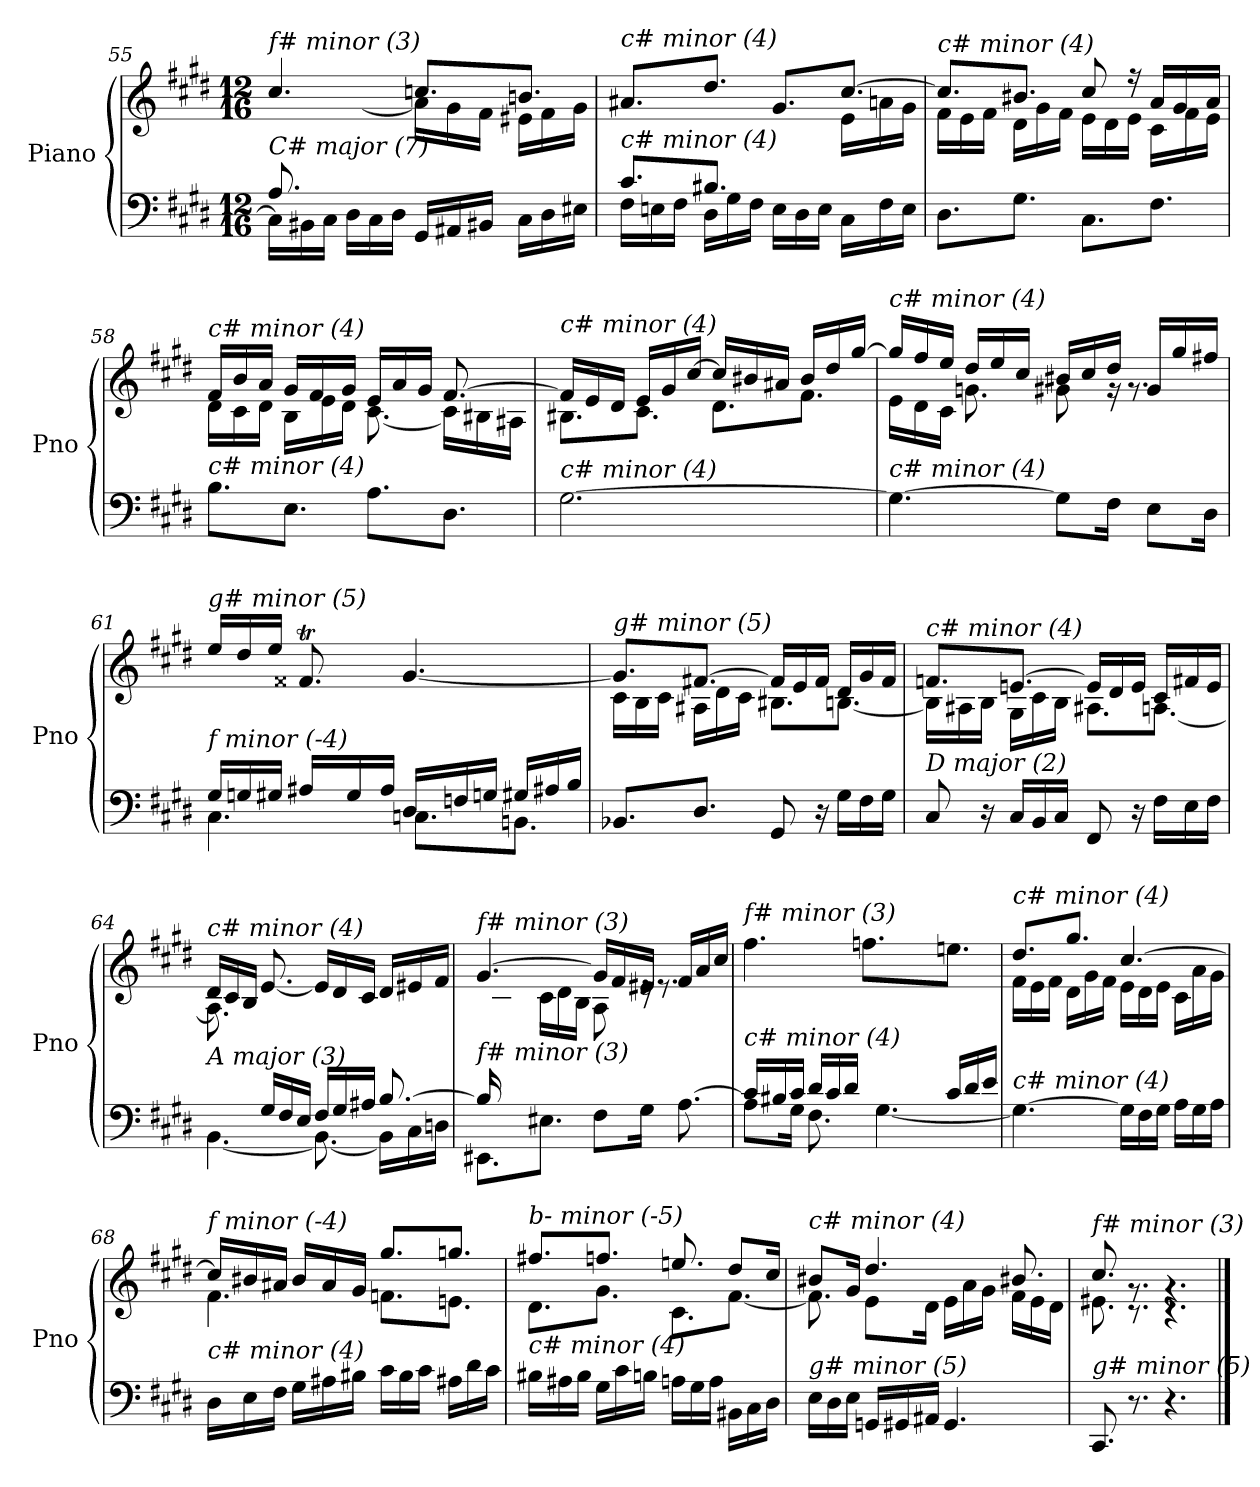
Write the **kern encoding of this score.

**kern	**kern
*part1	*part1
*staff2	*staff1
*I"Piano	*
*I'Pno	*
!!LO:LB:g=z
*clefF4	*clefG2
*k[f#c#g#d#]	*k[f#c#g#d#]
*M12/16	*M12/16
=55	=55
*^	*^
*	*^	*	*^
!	!	!	!LO:TX:i:t=f# minor (3)	!	!
!LO:TX:i:t=C# major (7)	!	!	!	!	!
8.A/L	8.ryy	16C#\LL]	4.cc#/	8.ryy	8.ryy
.	.	16BB#X\	.	.	.
.	.	16C#\JJ	.	.	.
2ryy	16D#\LL	2ryy	.	[8.a\J	2ryy
.	16C#\	.	.	.	.
.	16D#\JJ	.	.	.	.
.	16GG#/LL	.	8.ccni/L	16a\LL]	.
.	16AA#X/	.	.	16g#\	.
.	16BB#X/JJ	.	.	16f#\JJ	.
.	16C#\LL	.	8.bn/J	16e#X\LL	.
.	16D#\	.	.	16f#\	.
16ryy	16E#X\JJ	16ryy	.	16g#\JJ	16ryy
=56	=56	=56	=56	=56	=56
!	!	!	!LO:TX:i:t=c# minor (4)	!	!
!LO:TX:i:t=c# minor (4)	!	!	!	!	!
*	*v	*v	*	*	*
*	*	*	*v	*v
8.c#/L	16F#\LL	8.a#X/L	4.ryy
.	16En\	.	.
.	16F#\JJ	.	.
8.B#X/J	16D#\LL	8.dd#/J	.
.	16G#\	.	.
.	16F#\JJ	.	.
4.ryy	16E\LL	8.g#/L	16g#\LLyy
.	16D#\	.	16f#\
.	16E\JJ	.	16g#\JJ
.	16C#\LL	[8.cc#/J	16e\LL
.	16F#\	.	16an\
.	16E\JJ	.	16g#\JJ
=57	=57	=57	=57
!	!	!LO:TX:i:t=c# minor (4)	!
!LO:TX:i:t=c# minor (4)	!	!	!
*v	*v	*	*
8.D#\L	8.cc#/L]	16f#\LL
.	.	16e\
.	.	16f#\JJ
8.G#\J	8.b#X/J	16d#\LL
.	.	16g#\
.	.	16f#\JJ
8.C#\L	8cc#/	16e\LL
.	.	16d#\
.	16r	16e\JJ
8.F#\J	16a/LL	16c#\LL
.	16g#/	16f#\
.	16a/JJ	16e\JJ
!!LO:LB:g=z	!!
=58	=58	=58
!	!LO:TX:i:t=c# minor (4)	!
!LO:TX:i:t=c# minor (4)	!	!
8.B\L	16f#/LL	16d#\LL
.	16b/	16c#\
.	16a/JJ	16d#\JJ
8.E\J	16g#/LL	16B\LL
.	16f#/	16e\
.	16g#/JJ	16d#\JJ
8.A\L	16e/LL	[8.c#\
.	16a/	.
.	16g#/JJ	.
8.D#\J	[8.f#/	16c#\LL]
.	.	16B#X\
.	.	16A#X\JJ
=59	=59	=59
!	!LO:TX:i:t=c# minor (4)	!
!LO:TX:i:t=c# minor (4)	!	!
[2.G#\	16f#/LL]	8.B#X\L
.	16e/	.
.	16d#/JJ	.
.	16e/LL	8.c#\J
.	16g#/	.
.	[16cc#/JJ	.
.	16cc#/LL]	8.d#\L
.	16b#X/	.
.	16a#X/JJ	.
.	16b#/LL	8.f#\J
.	16dd#/	.
.	[16gg#/JJ	.
=60	=60	=60
!	!LO:TX:i:t=c# minor (4)	!
!LO:TX:i:t=c# minor (4)	!	!
4.G#\_	16gg#/LL]	16e\LL
.	16ff#/	16d#\
.	16ee/JJ	16c#\JJ
.	16dd#/LL	8.gni\
.	16ee/	.
.	16cc#/JJ	.
8G#\L]	16b#X/LL	8g#\
.	16cc#/	.
16F#\Jk	16dd#/JJ	16rg
8E\L	16g#/LL	8.rg
.	16gg#/	.
16D#\Jk	16ff#X/JJ	.
!!LO:LB:g=z	!!
=61	=61	=61
*^	*	*
*	*^	*	*
!	!	!	!LO:TX:i:t=g# minor (5)	!
!LO:TX:i:t=f minor (-4)	!	!	!	!
8.ryy	16G#/LL	4.C#\	16ee/LL	8.ryy
.	16Gni/	.	16dd#/	.
.	16G#/JJ	.	16ee/JJ	.
8.ryy	16A#X/LL	.	8.f##Xt/	32g#!yy
.	.	.	.	32f##!yy
.	16G#/	.	.	32g#!yy
.	.	.	.	16.f##!yy
.	16A#/JJ	.	.	.
4.ryy	16D#/LL	8.Cni\L	[4.g#/	4.ryy
.	16Fni/	.	.	.
.	16Gni/JJ	.	.	.
.	16G#/LL	8.BBn\J	.	.
.	16A#X/	.	.	.
.	16B/JJ	.	.	.
*	*v	*v	*	*
=62	=62	=62	=62
!	!	!LO:TX:i:t=g# minor (5)	!
!LO:TX:i:t=b- minor (-5)	!	!	!
*v	*v	*	*
8.BB-Xi/L	8.g#/L]	16c#\LL
.	.	16B\
.	.	16c#\JJ
8.D#/J	[8.f#X/J	16A#X\LL
.	.	16d#\
.	.	16c#\JJ
8GG#/	16f#/LL]	8.B#X\L
.	16e/	.
16r	16f#/JJ	.
16G#\LL	16d#/LL	[8.Bn\J
16F#\	16g#/	.
16G#\JJ	16f#/JJ	.
!!LO:LB:g=z	!!
=63	=63	=63
!	!LO:TX:i:t=c# minor (4)	!
!LO:TX:i:t=D major (2)	!	!
8C#/	8.fni/L	16B\LL]
.	.	16A#X\
16r	.	16B\JJ
16C#/LL	[8.en/J	16G#\LL
16BB/	.	16c#\
16C#/JJ	.	16B\JJ
8FF#/	16e/LL]	8.A#X\L
.	16d#/	.
16r	16e/JJ	.
16F#\LL	16c#/LL	[8.An\J
16E\	16f#/	.
16F#\JJ	16e/JJ	.
=64	=64	=64
*^	*	*
!	!	!LO:TX:i:t=c# minor (4)	!
!LO:TX:i:t=A major (3)	!	!	!
8.ryy	[4.BB\	16d#/LL	8.A\]
.	.	16c#/	.
.	.	16B/JJ	.
16G#/LL	.	[8.e/	2ryy
16F#/	.	.	.
16E/JJ	.	.	.
16F#/LL	8.BB\_	16e/LL]	.
16G#/	.	16d#/	.
16A#X/JJ	.	16c#/JJ	.
[8.B/	16BB\LL]	16d#/LL	.
.	16C#\	16e#Xj/	.
.	16Dn\JJ	16f#/JJ	16ryy
=65	=65	=65	=65
!	!	!LO:TX:i:t=f# minor (3)	!
!LO:TX:i:t=f# minor (3)	!	!	!
16B/LL]	8.EE#X\L	[4.g#/	16ryy
2ryy	.	.	16c#\
.	.	.	16dn\JJ
.	8.E#X\J	.	16c#\LL
.	.	.	16d\
.	.	.	16B\JJ
.	8F#\L	16g#/LL]	8A\
.	.	16f#/	.
.	16G#\Jk	16e#X/JJ	16re
8.ryy	[8.A\	16f#/LL	8.re
.	.	16a/	.
.	.	16cc#/JJ	.
*	*	*v	*v
!!LO:PB:g=z
=66	=66	=66
!	!	!LO:TX:i:t=f# minor (3)
!LO:TX:i:t=c# minor (4)	!	!
8A\L]	16c#/LL	4.ff#\
.	16B#X/	.
16G#\Jk	16c#/JJ	.
16d#/LL	8.F#\	.
16c#/	.	.
16d#/JJ	.	.
16G#/LLyy	[4.G#\	8.ffni\L
16A#X/	.	.
16B#/JJ	.	.
16c#/LL	.	8.een\J
16d#/	.	.
16e/JJ	.	.
*v	*v	*
=67	=67
*	*^
!	!LO:TX:i:t=c# minor (4)	!
!LO:TX:i:t=c# minor (4)	!	!
4.G#\_	8.dd#/L	16f#\LL
.	.	16e\
.	.	16f#\JJ
.	8.gg#/J	16d#\LL
.	.	16g#\
.	.	16f#\JJ
16G#\LL]	[4.cc#/	16e\LL
16F#\	.	16d#\
16G#\JJ	.	16e\JJ
16A\LL	.	16c#\LL
16G#\	.	16a\
16A\JJ	.	16g#\JJ
=68	=68	=68
!	!LO:TX:i:t=f minor (-4)	!
!LO:TX:i:t=c# minor (4)	!	!
16D#\LL	16cc#/LL]	4.f#\
16E\	16b#X/	.
16F#\JJ	16a#X/JJ	.
16G#\LL	16b#/LL	.
16A#X\	16a#/	.
16B#X\JJ	16g#/JJ	.
16c#\LL	8.gg#/L	8.fni\L
16B#\	.	.
16c#\JJ	.	.
16A#X\LL	8.ggni/J	8.en\J
16d#\	.	.
16c#\JJ	.	.
!!LO:LB:g=z	!!
=69	=69	=69
!	!LO:TX:i:t=b- minor (-5)	!
!LO:TX:i:t=c# minor (4)	!	!
16B#X\LL	8.ff#X/L	8.d#\L
16A#X\	.	.
16B#\JJ	.	.
16G#\LL	8.ffni/J	8.g#\J
16c#\	.	.
16Bn\JJ	.	.
16An\LL	8.een/	8.c#\L
16G#\	.	.
16A\JJ	.	.
16BB#X\LL	8dd#/L	[8.f#\J
16C#\	.	.
16D#\JJ	16cc#/Jk	.
=70	=70	=70
!	!LO:TX:i:t=c# minor (4)	!
!LO:TX:i:t=g# minor (5)	!	!
16E\LL	8b#X/L	8.f#\]
16D#\	.	.
16E\JJ	16g#/Jk	.
16GGni/LL	4.dd#/	8e\L
16GG#/	.	.
16AA#X/JJ	.	16d#\Jk
4.GG#/	.	16e\LL
.	.	16a\
.	.	16g#\JJ
.	8.b#X/	16f#\LL
.	.	16e\
.	.	16d#\JJ
=71	=71	=71
!	!LO:TX:i:t=f# minor (3)	!
!LO:TX:i:t=g# minor (5)	!	!
8.CC#/	8.cc#/	8.e#X\
8.r	8.rg	8.r
4.r	4.rg	4.r
*	*v	*v
==	==
*-	*-
